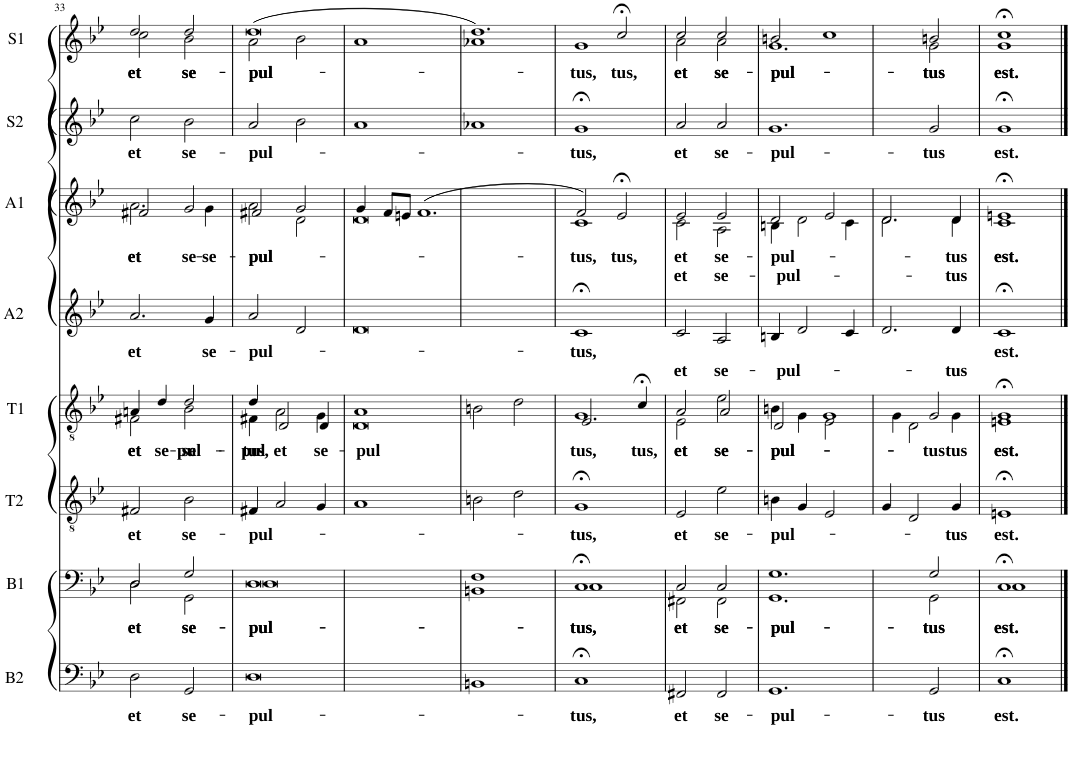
**kern	**text	**kern	**text	**kern	**text	**kern	**text	**kern	**text	**kern	**text	**kern	**text	**kern	**kern	**text
*part8	*part8	*part7	*part7	*part6	*part6	*part5	*part5	*part4	*part4	*part3	*part3	*part2	*part2	*part1	*part1	*part1
*staff9	*staff9	*staff8	*staff8	*staff7	*staff7	*staff6	*staff6	*staff5	*staff5	*staff4	*staff4	*staff3	*staff3	*staff2	*staff1	*staff1
*I"B2	*	*I"B1	*	*I"T2	*	*I"T1	*	*I"A2	*	*I"A1	*	*I"S2	*	*I"S1	*	*
*I'B2	*	*I'B1	*	*I'T2	*	*I'T1	*	*I'A2	*	*I'A1	*	*I'S2	*	*I'S1	*	*
!!LO:PB:g=z
*clefF4	*	*clefF4	*	*clefGv2	*	*clefGv2	*	*clefG2	*	*clefG2	*	*clefG2	*	*clefG2	*clefG2	*
*k[b-e-]	*	*k[b-e-]	*	*k[b-e-]	*	*k[b-e-]	*	*k[b-e-]	*	*k[b-e-]	*	*k[b-e-]	*	*k[b-e-]	*k[b-e-]	*
*M4/4	*	*M4/4	*	*M4/4	*	*M4/4	*	*M4/4	*	*M4/4	*	*M4/4	*	*M4/4	*M4/4	*
=33	=33	=33	=33	=33	=33	=33	=33	=33	=33	=33	=33	=33	=33	=33	=33	=33
!	!LO:LY:b	!	!LO:LY:b	!	!	!	!	!	!	!	!	!	!	!	!	!
*	*	*^	*	*	*	*	*	*	*	*	*	*	*	*	*	*
!	!	!	!	!LO:LY:b	!	!LO:LY:b	!	!LO:LY:b	!	!	!	!	!	!	!	!	!
*	*	*	*	*	*	*	*^	*	*	*	*	*	*	*	*	*	*
!	!	!	!	!	!	!	!	!	!LO:LY:b	!	!LO:LY:b	!	!LO:LY:b	!	!	!	!	!
*	*	*	*	*	*	*	*	*	*	*	*	*^	*	*	*	*	*	*
!	!	!	!	!	!	!	!	!	!	!	!	!	!	!LO:LY:b	!	!LO:LY:b	!	!	!LO:LY:b
*	*	*	*	*	*	*	*	*	*	*	*	*	*	*	*	*	*^	*^	*
!	!	!	!	!	!	!	!	!	!	!	!	!	!	!	!	!	!	!	!	!	!LO:LY:b
2D\	et	2D/	2D\	et	2F#X/	et	4An/	2F#X\	et	2.a/	et	2f#X/	2.a\	et	2cc\	et	2dd	2cc	2dd/	2cc\	et
!	!	!	!	!	!	!	!	!	!LO:LY:b	!	!	!	!	!	!	!	!	!	!	!	!
.	.	.	.	.	.	.	4d/	.	se-	.	.	.	.	.	.	.	.	.	.	.	.
!	!LO:LY:b	!	!	!LO:LY:b	!	!	!	!	!	!	!	!	!	!	!	!	!	!	!	!	!
!	!	!	!	!LO:LY:b	!	!LO:LY:b	!	!	!LO:LY:b	!	!	!	!	!	!	!	!	!	!	!	!
!	!	!	!	!	!	!	!	!	!LO:LY:b	!	!	!	!	!LO:LY:b	!	!LO:LY:b	!	!	!	!	!LO:LY:b
!	!	!	!	!	!	!	!	!	!	!	!	!	!	!	!	!	!	!	!	!	!LO:LY:b
2GG/	se-	2G/	2GG\	se-	2B-\	se-	2d/	2B-\	se-	.	.	2g/	.	se-	2b-\	se-	2dd	2b-	2dd/	2b-\	se-
!	!	!	!	!	!	!	!	!	!	!	!LO:LY:b	!	!	!LO:LY:b	!	!	!	!	!	!	!
.	.	.	.	.	.	.	.	.	.	4g/	se-	.	4g\	se-	.	.	.	.	.	.	.
=34	=34	=34	=34	=34	=34	=34	=34	=34	=34	=34	=34	=34	=34	=34	=34	=34	=34	=34	=34	=34	=34
!	!LO:LY:b	!	!	!LO:LY:b	!	!	!	!	!	!	!	!	!	!	!	!	!	!	!	!	!
!	!	!	!	!LO:LY:b	!	!LO:LY:b	!	!	!LO:LY:b	!	!	!	!	!	!	!	!	!	!	!	!
!	!	!	!	!	!	!	!	!	!LO:LY:b	!	!LO:LY:b	!	!	!LO:LY:b	!	!	!	!	!	!	!
!	!	!	!	!	!	!	!	!	!	!	!	!	!	!LO:LY:b	!	!LO:LY:b	!	!	!	!	!LO:LY:b
!	!	!	!	!	!	!	!	!	!	!	!	!	!	!	!	!	!	!	!	!	!LO:LY:b
[1D	pul-	[1D	[1D	pul-	4F#X/	pul-	4d/	4F#X\	pul-	2a/	pul-	2f#X/	2a\	pul-	2a/	pul-	[1dd	2a	([1dd	2a\	pul-
!	!	!	!	!	!	!	!	!	!LO:LY:b	!	!	!	!	!	!	!	!	!	!	!	!
.	.	.	.	.	2A/	.	2D/	2A\	et	.	.	.	.	.	.	.	.	.	.	.	.
.	.	.	.	.	.	.	.	.	.	2d/	.	2g/	2d\	.	2b-\	.	.	2b-	.	2b-\	.
!	!	!	!	!	!	!	!	!	!LO:LY:b	!	!	!	!	!	!	!	!	!	!	!	!
.	.	.	.	.	4G/	.	4D/	4G\	se-	.	.	.	.	.	.	.	.	.	.	.	.
=35	=35	=35	=35	=35	=35	=35	=35	=35	=35	=35	=35	=35	=35	=35	=35	=35	=35	=35	=35	=35	=35
!	!	!	!	!	!	!	!	!	!LO:LY:b	!	!	!	!	!	!	!	!	!	!	!	!
1D]	.	1D]	1D]	.	1A	.	[<1D	1A	pul-	[1d	.	4g/	[1d	.	1a	.	1dd]	1a	1dd]	1a	.
.	.	.	.	.	.	.	.	.	.	.	.	8f/L	.	.	.	.	.	.	.	.	.
.	.	.	.	.	.	.	.	.	.	.	.	8en/J	.	.	.	.	.	.	.	.	.
!	!	!	!	!	!	!	!	!	!	!	!	!LO:N:vis=2.	!	!	!	!	!	!	!	!	!
.	.	.	.	.	.	.	.	.	.	.	.	([2f	.	.	.	.	.	.	.	.	.
=36	=36	=36	=36	=36	=36	=36	=36	=36	=36	=36	=36	=36	=36	=36	=36	=36	=36	=36	=36	=36	=36
!	!	!	!	!	!	!	!	!	!	!	!	!	!	!	!	!	!	!	!LO:N:vis=1.	!	!
1BBn	.	1F	1BBn	.	2Bn\	.	1D]	2Bn\	.	1d]	.	1f]	1d]	.	1a-X	.	[1dd	1a-X	[1dd)	1a-X	.
.	.	.	.	.	2d\	.	.	2d\	.	.	.	.	.	.	.	.	.	.	.	.	.
=37	=37	=37	=37	=37	=37	=37	=37	=37	=37	=37	=37	=37	=37	=37	=37	=37	=37	=37	=37	=37	=37
!	!LO:LY:b	!	!	!LO:LY:b	!	!	!	!	!	!	!	!	!	!	!	!	!	!	!	!	!
!	!	!	!	!LO:LY:b	!	!LO:LY:b	!	!	!LO:LY:b	!	!LO:LY:b	!	!	!LO:LY:b	!	!LO:LY:b	!	!	!	!	!LO:LY:b
1C;<	-tus,	1C;<	1C	-tus,	1G;<	-tus,	2.E-/	1G	-tus,	1c;<	-tus,	2f/)	1c	-tus,	1g;<	-tus,	2dd]	1g	2dd/]	1g	-tus,
!	!	!	!	!	!	!	!	!	!	!	!	!	!	!LO:LY:b	!	!	!	!	!	!	!LO:LY:b
.	.	.	.	.	.	.	.	.	.	.	.	2e-;</	.	-tus,	.	.	2cc;<	.	2cc;</	.	-tus,
!	!	!	!	!	!	!	!	!	!LO:LY:b	!	!	!	!	!	!	!	!	!	!	!	!
.	.	.	.	.	.	.	4c;</	.	-tus,	.	.	.	.	.	.	.	.	.	.	.	.
=38	=38	=38	=38	=38	=38	=38	=38	=38	=38	=38	=38	=38	=38	=38	=38	=38	=38	=38	=38	=38	=38
!	!LO:LY:b	!	!	!LO:LY:b	!	!	!	!	!	!	!	!	!	!	!	!	!	!	!	!	!
!	!	!	!	!LO:LY:b	!	!LO:LY:b	!	!	!LO:LY:b	!	!	!	!	!	!	!	!	!	!	!	!
!	!	!	!	!	!	!	!	!	!LO:LY:b	!	!LO:LY:b	!	!	!LO:LY:b	!	!	!	!	!	!	!
!	!	!	!	!	!	!	!	!	!	!	!	!	!	!LO:LY:b	!	!LO:LY:b	!	!	!	!	!LO:LY:b
!	!	!	!	!	!	!	!	!	!	!	!	!	!	!	!	!	!	!	!	!	!LO:LY:b
2FF#X/	et	2C/	2FF#X\	et	2E-/	et	2A/	2E-\	et	2c/	et	2e-/	2c\	et	2a/	et	2cc	2a	2cc/	2a\	et
!	!LO:LY:b	!	!	!LO:LY:b	!	!	!	!	!	!	!	!	!	!	!	!	!	!	!	!	!
!	!	!	!	!LO:LY:b	!	!LO:LY:b	!	!	!LO:LY:b	!	!	!	!	!	!	!	!	!	!	!	!
!	!	!	!	!	!	!	!	!	!LO:LY:b	!	!LO:LY:b	!	!	!LO:LY:b	!	!	!	!	!	!	!
!	!	!	!	!	!	!	!	!	!	!	!	!	!	!LO:LY:b	!	!LO:LY:b	!	!	!	!	!LO:LY:b
!	!	!	!	!	!	!	!	!	!	!	!	!	!	!	!	!	!	!	!	!	!LO:LY:b
2FF#/	se-	2C/	2FF#\	se-	2e-\	se-	2A/	2e-\	se-	2A/	se-	2e-/	2A\	se-	2a/	se-	2cc	2a	2cc/	2a\	se-
=39	=39	=39	=39	=39	=39	=39	=39	=39	=39	=39	=39	=39	=39	=39	=39	=39	=39	=39	=39	=39	=39
!LO:N:vis=1.	!LO:LY:b	!LO:N:vis=1.	!LO:N:vis=1.	!LO:LY:b	!	!	!	!	!	!	!	!	!	!	!	!	!	!	!	!	!
!	!	!	!	!LO:LY:b	!	!LO:LY:b	!	!	!LO:LY:b	!	!	!	!	!	!	!	!	!	!	!	!
!	!	!	!	!	!	!	!	!	!LO:LY:b	!	!LO:LY:b	!	!	!LO:LY:b	!	!	!	!	!	!	!
!	!	!	!	!	!	!	!	!	!	!	!	!	!	!LO:LY:b	!LO:N:vis=1.	!LO:LY:b	!	!	!	!LO:N:vis=1.	!LO:LY:b
!	!	!	!	!	!	!	!	!	!	!	!	!	!	!	!	!	!	!	!	!	!LO:LY:b
[1GG	pul-	[1G	[1GG	pul-	4Bn\	pul-	2D/	4Bn\	pul-	4Bn/	pul-	2d/	4Bn\	pul-	[1g	pul-	2bn	[1g	2bn/	[1g	pul-
.	.	.	.	.	4G/	.	.	4G\	.	2d/	.	.	2d\	.	.	.	.	.	.	.	.
.	.	.	.	.	2E-/	.	[2G	2E-\	.	.	.	2e-/	.	.	.	.	[2cc	.	[2cc	.	.
.	.	.	.	.	.	.	.	.	.	4c/	.	.	4c\	.	.	.	.	.	.	.	.
=40	=40	=40	=40	=40	=40	=40	=40	=40	=40	=40	=40	=40	=40	=40	=40	=40	=40	=40	=40	=40	=40
2GG/]	.	2G/]	2GG\]	.	4G/	.	2G/]	4G\	.	2.d/	.	2.d/	2.d\	.	2g/]	.	2cc]	2g]	2cc/]	2g\]	.
.	.	.	.	.	2D/	.	.	2D\	.	.	.	.	.	.	.	.	.	.	.	.	.
!	!LO:LY:b	!	!	!LO:LY:b	!	!	!	!	!	!	!	!	!	!	!	!	!	!	!	!	!
!	!	!	!	!LO:LY:b	!	!	!	!	!LO:LY:b	!	!	!	!	!	!	!LO:LY:b	!	!	!	!	!LO:LY:b
!	!	!	!	!	!	!	!	!	!	!	!	!	!	!	!	!	!	!	!	!	!LO:LY:b
2GG/	-tus	2G/	2GG\	-tus	.	.	2G/	.	-tus	.	.	.	.	.	2g/	-tus	2bn	2g	2bn/	2g\	-tus
!	!	!	!	!	!	!LO:LY:b	!	!	!LO:LY:b	!	!LO:LY:b	!	!	!LO:LY:b	!	!	!	!	!	!	!
!	!	!	!	!	!	!	!	!	!	!	!	!	!	!LO:LY:b	!	!	!	!	!	!	!
.	.	.	.	.	4G/	-tus	.	4G\	-tus	4d/	-tus	4d/	4d\	-tus	.	.	.	.	.	.	.
=41	=41	=41	=41	=41	=41	=41	=41	=41	=41	=41	=41	=41	=41	=41	=41	=41	=41	=41	=41	=41	=41
!	!LO:LY:b	!	!	!LO:LY:b	!	!	!	!	!	!	!	!	!	!	!	!	!	!	!	!	!
!	!	!	!	!LO:LY:b	!	!LO:LY:b	!	!	!LO:LY:b	!	!	!	!	!	!	!	!	!	!	!	!
!	!	!	!	!	!	!	!	!	!LO:LY:b	!	!LO:LY:b	!	!	!LO:LY:b	!	!	!	!	!	!	!
!	!	!	!	!	!	!	!	!	!	!	!	!	!	!LO:LY:b	!	!LO:LY:b	!	!	!	!	!LO:LY:b
!	!	!	!	!	!	!	!	!	!	!	!	!	!	!	!	!	!	!	!	!	!LO:LY:b
1C;<	est.	1C;<	1C	est.	1En;<	est.	1G;<	1En	est.	1c;<	est.	1en;<	1c	est.	1g;<	est.	1cc;<	1g	1cc;<	1g	est.
*	*	*	*	*	*	*	*	*	*	*	*	*	*	*	*	*	*v	*v	*	*	*
*	*	*v	*v	*	*	*	*v	*v	*	*	*	*v	*v	*	*	*	*	*v	*v	*
==	==	==	==	==	==	==	==	==	==	==	==	==	==	==	==	==
*-	*-	*-	*-	*-	*-	*-	*-	*-	*-	*-	*-	*-	*-	*-	*-	*-
